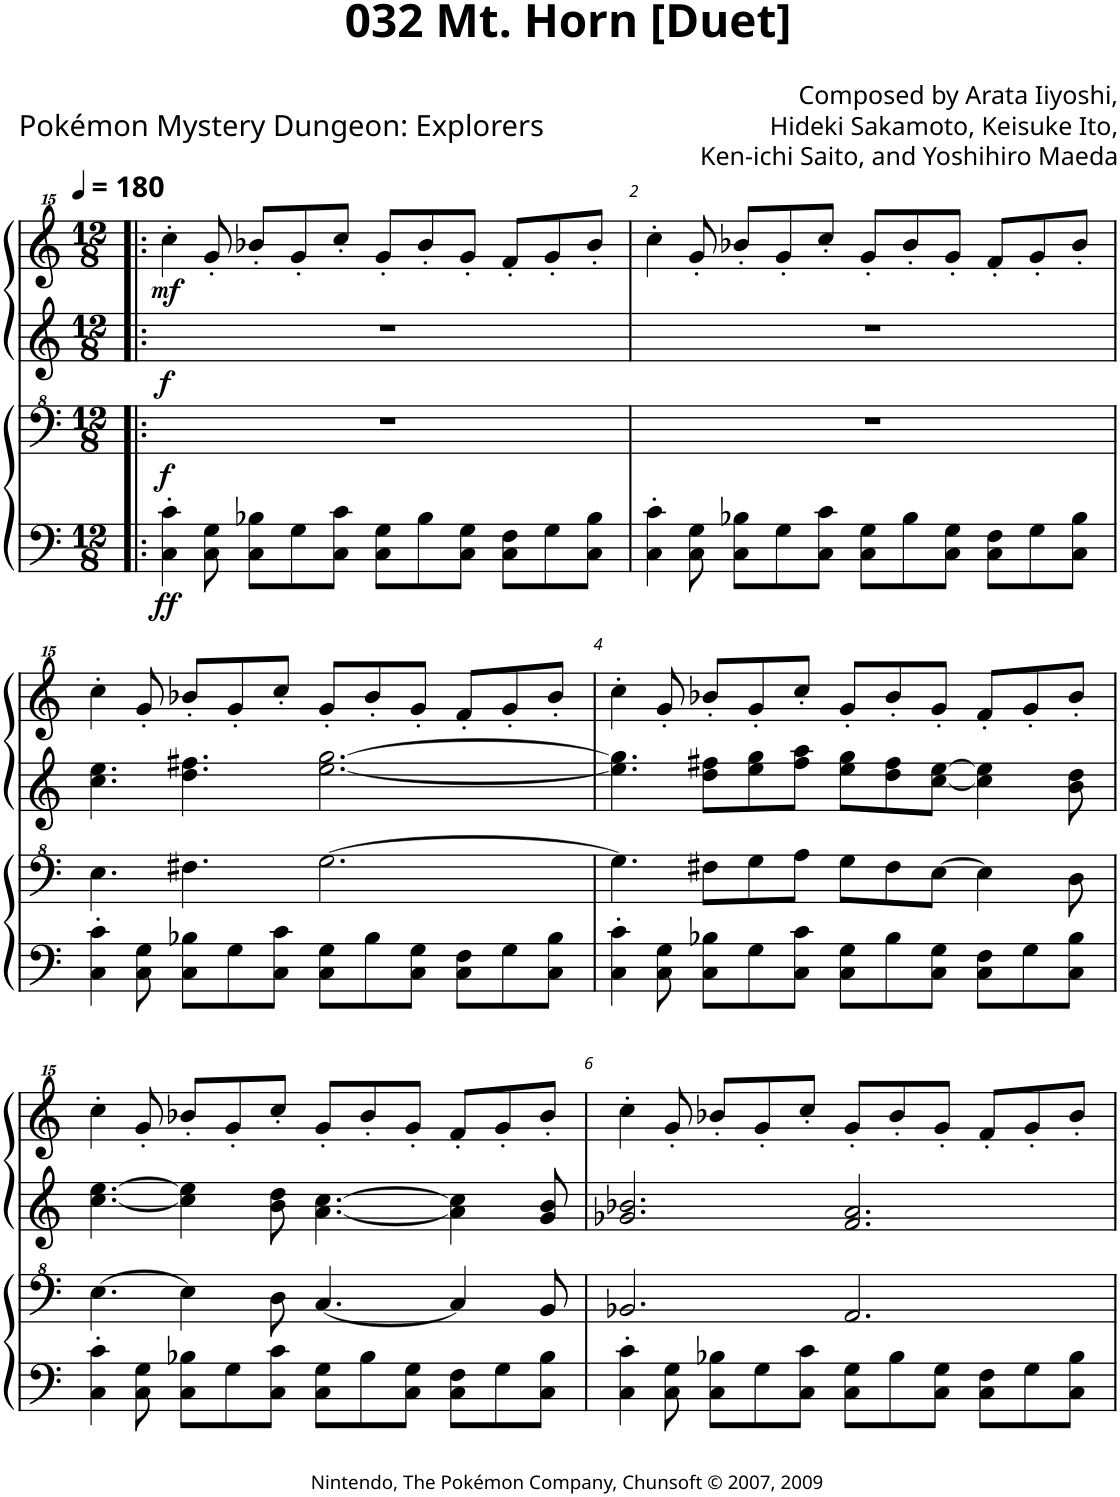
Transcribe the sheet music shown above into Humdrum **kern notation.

**kern	**dynam	**kern	**dynam	**kern	**dynam	**kern	**dynam
*part4	*part4	*part3	*part3	*part2	*part2	*part1	*part1
*staff4	*staff4	*staff3	*staff3	*staff2	*staff2	*staff1	*staff1
*I"Piano 4	*	*I"Piano	*	*I"Piano 3	*	*I"Piano	*
*I'Pno	*	*I'Pno	*	*I'Pno	*	*I'Pno	*
*clefF4	*	*clefF^4	*	*clefG2	*	*clefG^^2	*
*k[]	*	*k[]	*	*k[]	*	*k[]	*
*M12/8	*	*M12/8	*	*M12/8	*	*M12/8	*
*MM180	*	*MM180	*	*MM180	*	*MM180	*
=1!|:	=1!|:	=1!|:	=1!|:	=1!|:	=1!|:	=1!|:	=1!|:
!	!LO:DY:b	!	!LO:DY:b	!	!LO:DY:b	!	!LO:DY:b
4C\' 4c\'	ff	1.r	f	1.r	f	4cccc'\	mf
8C\ 8G\	.	.	.	.	.	8ggg'/	.
8C\ 8B-X\L	.	.	.	.	.	8bbb-X'/L	.
8G\	.	.	.	.	.	8ggg'/	.
8C\ 8c\J	.	.	.	.	.	8cccc'/J	.
8C\ 8G\L	.	.	.	.	.	8ggg'/L	.
8B-\	.	.	.	.	.	8bbb-'/	.
8C\ 8G\J	.	.	.	.	.	8ggg'/J	.
8C\ 8F\L	.	.	.	.	.	8fff'/L	.
8G\	.	.	.	.	.	8ggg'/	.
8C\ 8B-\J	.	.	.	.	.	8bbb-'/J	.
=2	=2	=2	=2	=2	=2	=2	=2
4C\' 4c\'	.	1.r	.	1.r	.	4cccc'\	.
8C\ 8G\	.	.	.	.	.	8ggg'/	.
8C\ 8B-X\L	.	.	.	.	.	8bbb-X'/L	.
8G\	.	.	.	.	.	8ggg'/	.
8C\ 8c\J	.	.	.	.	.	8cccc'/J	.
8C\ 8G\L	.	.	.	.	.	8ggg'/L	.
8B-\	.	.	.	.	.	8bbb-'/	.
8C\ 8G\J	.	.	.	.	.	8ggg'/J	.
8C\ 8F\L	.	.	.	.	.	8fff'/L	.
8G\	.	.	.	.	.	8ggg'/	.
8C\ 8B-\J	.	.	.	.	.	8bbb-'/J	.
!!LO:LB:g=z
=3	=3	=3	=3	=3	=3	=3	=3
4C\' 4c\'	.	4.e\	.	4.cc\ 4.ee\	.	4cccc'\	.
8C\ 8G\	.	.	.	.	.	8ggg'/	.
8C\ 8B-X\L	.	4.f#X\	.	4.dd\ 4.ff#X\	.	8bbb-X'/L	.
8G\	.	.	.	.	.	8ggg'/	.
8C\ 8c\J	.	.	.	.	.	8cccc'/J	.
8C\ 8G\L	.	[2.g\	.	[2.ee\ [2.gg\	.	8ggg'/L	.
8B-\	.	.	.	.	.	8bbb-'/	.
8C\ 8G\J	.	.	.	.	.	8ggg'/J	.
8C\ 8F\L	.	.	.	.	.	8fff'/L	.
8G\	.	.	.	.	.	8ggg'/	.
8C\ 8B-\J	.	.	.	.	.	8bbb-'/J	.
=4	=4	=4	=4	=4	=4	=4	=4
*k[]	*	*k[]	*	*k[]	*	*k[]	*
4C\' 4c\'	.	4.g\]	.	4.ee\] 4.gg\]	.	4cccc'\	.
8C\ 8G\	.	.	.	.	.	8ggg'/	.
8C\ 8B-X\L	.	8f#X\L	.	8dd\ 8ff#X\L	.	8bbb-X'/L	.
8G\	.	8g\	.	8ee\ 8gg\	.	8ggg'/	.
8C\ 8c\J	.	8a\J	.	8ff#\ 8aa\J	.	8cccc'/J	.
8C\ 8G\L	.	8g\L	.	8ee\ 8gg\L	.	8ggg'/L	.
8B-\	.	8f#\	.	8dd\ 8ff#\	.	8bbb-'/	.
8C\ 8G\J	.	[8e\J	.	[8cc\ [8ee\J	.	8ggg'/J	.
8C\ 8F\L	.	4e\]	.	4cc\] 4ee\]	.	8fff'/L	.
8G\	.	.	.	.	.	8ggg'/	.
8C\ 8B-\J	.	8d\	.	8b\ 8dd\	.	8bbb-'/J	.
!!LO:LB:g=z
=5	=5	=5	=5	=5	=5	=5	=5
4C\' 4c\'	.	[4.e\	.	[4.cc\ [4.ee\	.	4cccc'\	.
8C\ 8G\	.	.	.	.	.	8ggg'/	.
8C\ 8B-X\L	.	4e\]	.	4cc\] 4ee\]	.	8bbb-X'/L	.
8G\	.	.	.	.	.	8ggg'/	.
8C\ 8c\J	.	8d\	.	8b\ 8dd\	.	8cccc'/J	.
8C\ 8G\L	.	[4.c/	.	[4.a\ [4.cc\	.	8ggg'/L	.
8B-\	.	.	.	.	.	8bbb-'/	.
8C\ 8G\J	.	.	.	.	.	8ggg'/J	.
8C\ 8F\L	.	4c/]	.	4a\] 4cc\]	.	8fff'/L	.
8G\	.	.	.	.	.	8ggg'/	.
8C\ 8B-\J	.	8B/	.	8g/ 8b/	.	8bbb-'/J	.
=6	=6	=6	=6	=6	=6	=6	=6
4C\' 4c\'	.	2.B-X/	.	2.g-X/ 2.b-X/	.	4cccc'\	.
8C\ 8G\	.	.	.	.	.	8ggg'/	.
8C\ 8B-X\L	.	.	.	.	.	8bbb-X'/L	.
8G\	.	.	.	.	.	8ggg'/	.
8C\ 8c\J	.	.	.	.	.	8cccc'/J	.
8C\ 8G\L	.	2.A/	.	2.f/ 2.a/	.	8ggg'/L	.
8B-\	.	.	.	.	.	8bbb-'/	.
8C\ 8G\J	.	.	.	.	.	8ggg'/J	.
8C\ 8F\L	.	.	.	.	.	8fff'/L	.
8G\	.	.	.	.	.	8ggg'/	.
8C\ 8B-\J	.	.	.	.	.	8bbb-'/J	.
=	=	=	=	=	=	=	=
*-	*-	*-	*-	*-	*-	*-	*-
